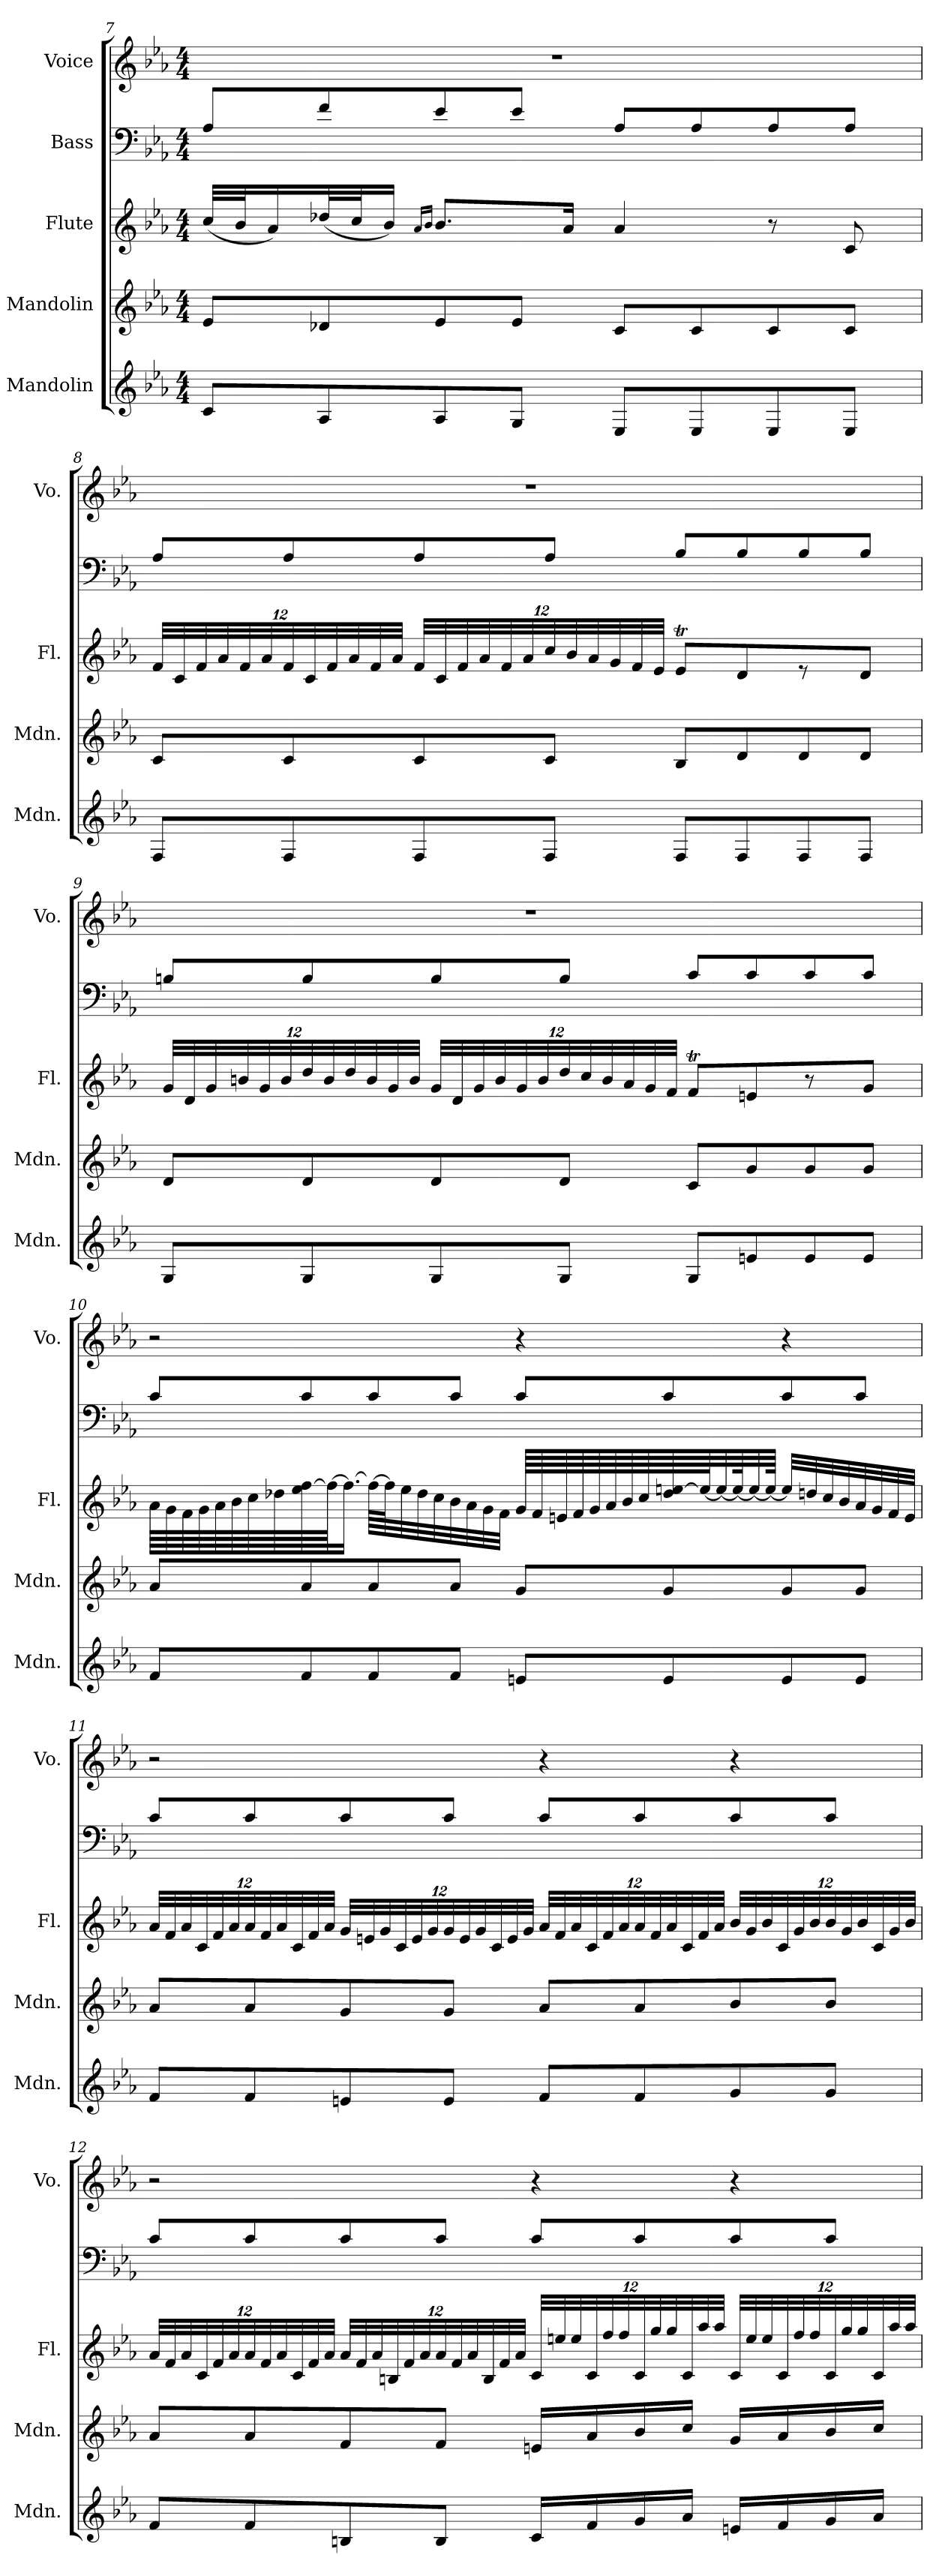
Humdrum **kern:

**kern	**kern	**kern	**kern	**kern
*part5	*part4	*part3	*part2	*part1
*staff5	*staff4	*staff3	*staff2	*staff1
*I"Mandolin	*I"Mandolin	*I"Flute	*I"Bass	*I"Voice
*I'Mdn.	*I'Mdn.	*I'Fl.	*	*I'Vo.
!!LO:LB:g=z
*clefG2	*clefG2	*clefG2	*clefF4	*clefG2
*	*	*	*ITrd7c12	*
*k[b-e-a-]	*k[b-e-a-]	*k[b-e-a-]	*k[b-e-a-]	*k[b-e-a-]
*M4/4	*M4/4	*M4/4	*M4/4	*M4/4
=7	=7	=7	=7	=7
8c/L	8e-/L	(<32cc/LLL	8AA-/L	1r
.	.	32b-/J	.	.
.	.	16a-/)	.	.
8A-/	8d-X/	(<32dd-X/L	8F/	.
.	.	32cc/J	.	.
.	.	16b-/JJ)	.	.
.	.	16qa-/LL	.	.
.	.	16qb-/JJ	.	.
8A-/	8e-/	8.b-/L	8E-/	.
8G/J	8e-/J	.	8E-/J	.
.	.	16a-/Jk	.	.
8E-/L	8c/L	4a-/	8AA-/L	.
8E-/	8c/	.	8AA-/	.
8E-/	8c/	8r	8AA-/	.
8E-/J	8c/J	8c/	8AA-/J	.
!!LO:PB:g=z
=8	=8	=8	=8	=8
*	*	*Xbrackettup	*	*
8F/L	8c/L	48f/LLL	8AA-/L	1r
.	.	48c/	.	.
.	.	48f/	.	.
.	.	48a-/	.	.
.	.	48f/	.	.
.	.	48a-/	.	.
8F/	8c/	48f/	8AA-/	.
.	.	48c/	.	.
.	.	48f/	.	.
.	.	48a-/	.	.
.	.	48f/	.	.
.	.	48a-/JJJ	.	.
8F/	8c/	48f/LLL	8AA-/	.
.	.	48c/	.	.
.	.	48f/	.	.
.	.	48a-/	.	.
.	.	48f/	.	.
.	.	48a-/	.	.
8F/J	8c/J	48cc/	8AA-/J	.
.	.	48b-/	.	.
.	.	48a-/	.	.
.	.	48g/	.	.
.	.	48f/	.	.
.	.	48e-/JJJ	.	.
8F/L	8B-/L	8e-T/L	8BB-/L	.
8F/	8d/	8d/	8BB-/	.
8F/	8d/	8r	8BB-/	.
8F/J	8d/J	8d/J	8BB-/J	.
!!LO:LB:g=z
=9	=9	=9	=9	=9
8G/L	8d/L	48g/LLL	8BBn/L	1r
.	.	48d/	.	.
.	.	48g/	.	.
.	.	48bn/	.	.
.	.	48g/	.	.
.	.	48b/	.	.
8G/	8d/	48dd/	8BB/	.
.	.	48b/	.	.
.	.	48dd/	.	.
.	.	48b/	.	.
.	.	48g/	.	.
.	.	48b/JJJ	.	.
8G/	8d/	48g/LLL	8BB/	.
.	.	48d/	.	.
.	.	48g/	.	.
.	.	48b/	.	.
.	.	48g/	.	.
.	.	48b/	.	.
8G/J	8d/J	48dd/	8BB/J	.
.	.	48cc/	.	.
.	.	48b/	.	.
.	.	48a-/	.	.
.	.	48g/	.	.
.	.	48f/JJJ	.	.
8G/L	8c/L	8fT/L	8C/L	.
8en/	8g/	8en/	8C/	.
8e/	8g/	8r	8C/	.
8e/J	8g/J	8g/J	8C/J	.
!!LO:PB:g=z
=10	=10	=10	=10	=10
8f/L	8a-/L	64a-\LLLL	8C/L	2r
.	.	64g\	.	.
.	.	64f\	.	.
.	.	64g\	.	.
.	.	64a-\	.	.
.	.	64b-\	.	.
.	.	64cc\	.	.
.	.	64dd-X\	.	.
8f/	8a-/	64ee-\ [64ff\	8C/	.
.	.	64ff\JJ_	.	.
.	.	16.ff\JJ_	.	.
8f/	8a-/	64ff\LLLL_	8C/	.
.	.	64ff\J]	.	.
.	.	32ee-\	.	.
.	.	32dd-\	.	.
.	.	32cc\	.	.
8f/J	8a-/J	32b-\	8C/J	.
.	.	32a-\	.	.
.	.	32g\	.	.
.	.	32f\JJJ	.	.
8en/L	8g/L	64g/LLLL	8C/L	4r
.	.	64f/	.	.
.	.	64en/	.	.
.	.	64f/	.	.
.	.	64g/	.	.
.	.	64a-/	.	.
.	.	64b-/	.	.
.	.	64cc/	.	.
8e/	8g/	64dd-/ [64een/	8C/	.
.	.	64ee/J_	.	.
.	.	32ee/_	.	.
.	.	64ee/K_	.	.
.	.	32ee/_	.	.
.	.	64ee/JJJk_	.	.
8e/	8g/	32ee/LLL]	8C/	4r
.	.	32ddn/	.	.
.	.	32cc/	.	.
.	.	32b-/	.	.
8e/J	8g/J	32a-/	8C/J	.
.	.	32g/	.	.
.	.	32f/	.	.
.	.	32e/JJJ	.	.
!!LO:LB:g=z
=11	=11	=11	=11	=11
8f/L	8a-/L	48a-/LLL	8C/L	2r
.	.	48f/	.	.
.	.	48a-/	.	.
.	.	48c/	.	.
.	.	48f/	.	.
.	.	48a-/	.	.
8f/	8a-/	48a-/	8C/	.
.	.	48f/	.	.
.	.	48a-/	.	.
.	.	48c/	.	.
.	.	48f/	.	.
.	.	48a-/JJJ	.	.
8en/	8g/	48g/LLL	8C/	.
.	.	48en/	.	.
.	.	48g/	.	.
.	.	48c/	.	.
.	.	48e/	.	.
.	.	48g/	.	.
8e/J	8g/J	48g/	8C/J	.
.	.	48e/	.	.
.	.	48g/	.	.
.	.	48c/	.	.
.	.	48e/	.	.
.	.	48g/JJJ	.	.
8f/L	8a-/L	48a-/LLL	8C/L	4r
.	.	48f/	.	.
.	.	48a-/	.	.
.	.	48c/	.	.
.	.	48f/	.	.
.	.	48a-/	.	.
8f/	8a-/	48a-/	8C/	.
.	.	48f/	.	.
.	.	48a-/	.	.
.	.	48c/	.	.
.	.	48f/	.	.
.	.	48a-/JJJ	.	.
8g/	8b-/	48b-/LLL	8C/	4r
.	.	48g/	.	.
.	.	48b-/	.	.
.	.	48c/	.	.
.	.	48g/	.	.
.	.	48b-/	.	.
8g/J	8b-/J	48b-/	8C/J	.
.	.	48g/	.	.
.	.	48b-/	.	.
.	.	48c/	.	.
.	.	48g/	.	.
.	.	48b-/JJJ	.	.
!!LO:PB:g=z
=12	=12	=12	=12	=12
8f/L	8a-/L	48a-/LLL	8C/L	2r
.	.	48f/	.	.
.	.	48a-/	.	.
.	.	48c/	.	.
.	.	48f/	.	.
.	.	48a-/	.	.
8f/	8a-/	48a-/	8C/	.
.	.	48f/	.	.
.	.	48a-/	.	.
.	.	48c/	.	.
.	.	48f/	.	.
.	.	48a-/JJJ	.	.
8Bn/	8f/	48a-/LLL	8C/	.
.	.	48f/	.	.
.	.	48a-/	.	.
.	.	48Bn/	.	.
.	.	48f/	.	.
.	.	48a-/	.	.
8B/J	8f/J	48a-/	8C/J	.
.	.	48f/	.	.
.	.	48a-/	.	.
.	.	48B/	.	.
.	.	48f/	.	.
.	.	48a-/JJJ	.	.
16c/LL	16en/LL	48c/LLL	8C/L	4r
.	.	48een/	.	.
.	.	48ee/	.	.
16f/	16a-/	48c/	.	.
.	.	48ff/	.	.
.	.	48ff/	.	.
16g/	16b-/	48c/	8C/	.
.	.	48gg/	.	.
.	.	48gg/	.	.
16a-/JJ	16cc/JJ	48c/	.	.
.	.	48aa-/	.	.
.	.	48aa-/JJJ	.	.
16en/LL	16g/LL	48c/LLL	8C/	4r
.	.	48ee/	.	.
.	.	48ee/	.	.
16f/	16a-/	48c/	.	.
.	.	48ff/	.	.
.	.	48ff/	.	.
16g/	16b-/	48c/	8C/J	.
.	.	48gg/	.	.
.	.	48gg/	.	.
16a-/JJ	16cc/JJ	48c/	.	.
.	.	48aa-/	.	.
.	.	48aa-/JJJ	.	.
=	=	=	=	=
*-	*-	*-	*-	*-
